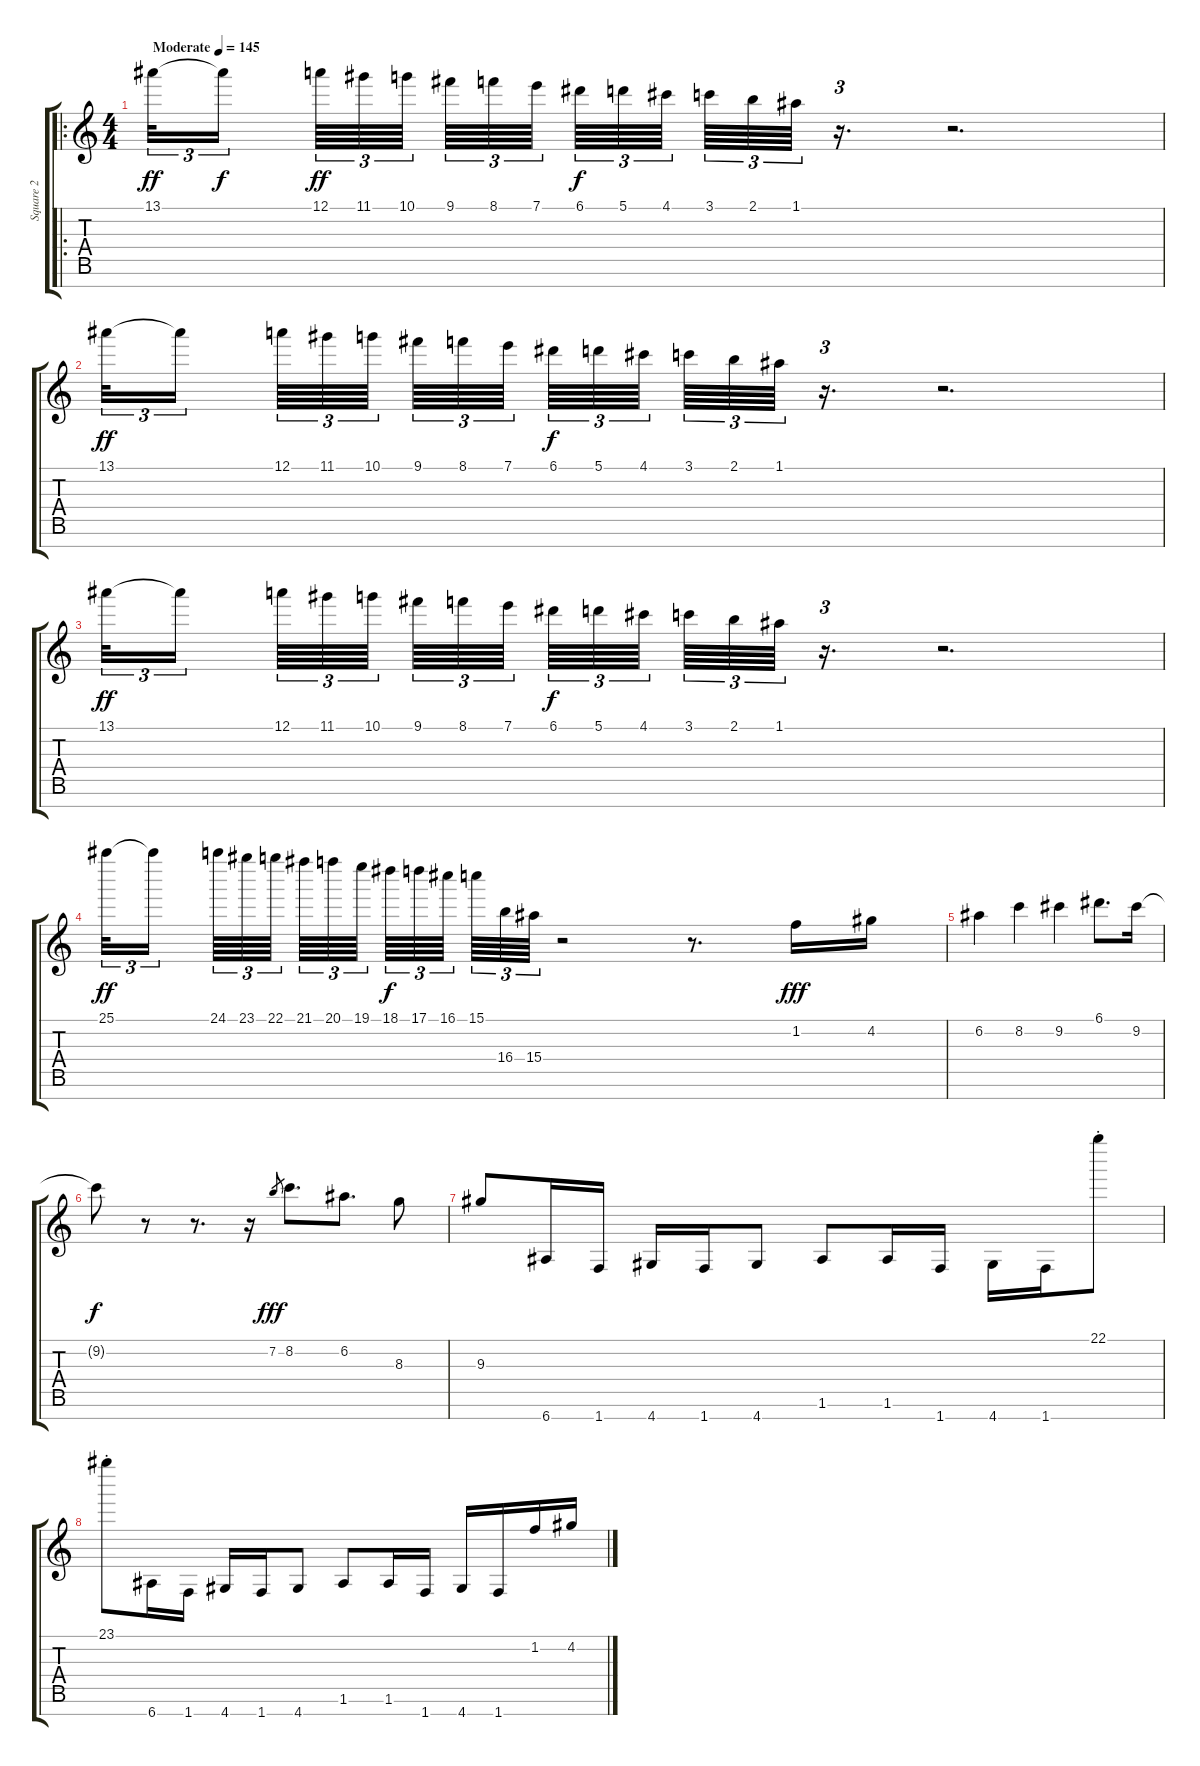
\track ("Square 2" "Square 2") {instrument electricguitarjazz}
\staff {score tabs}
\tuning (A4 E4 B3 G3 D3 A2 E2) {hide}
\ro
\ts (4 4)
\tempo (145 "Moderate")
\clef g2
\ks c
13.1.32{tu (3 2) dy ff instrument electricguitarjazz} 13.1{t}.16{tu (3 2) dy f beam splitsecondary} 12.1.64{tu (3 2) dy ff} 11.1.64{tu (3 2)} 10.1.64{tu (3 2) beam splitsecondary} 9.1.64{tu (3 2)} 8.1.64{tu (3 2)} 7.1.64{tu (3 2) beam splitsecondary} 6.1.64{tu (3 2) dy f} 5.1.64{tu (3 2)} 4.1.64{tu (3 2) beam splitsecondary} 3.1.64{tu (3 2)} 2.1.64{tu (3 2)} 1.1.64{tu (3 2)} r.16{d tu (3 2)} r.2{d} |
13.1.32{tu (3 2) dy ff} 13.1{t}.16{tu (3 2) beam splitsecondary} 12.1.64{tu (3 2)} 11.1.64{tu (3 2)} 10.1.64{tu (3 2) beam splitsecondary} 9.1.64{tu (3 2)} 8.1.64{tu (3 2)} 7.1.64{tu (3 2) beam splitsecondary} 6.1.64{tu (3 2) dy f} 5.1.64{tu (3 2)} 4.1.64{tu (3 2) beam splitsecondary} 3.1.64{tu (3 2)} 2.1.64{tu (3 2)} 1.1.64{tu (3 2)} r.16{d tu (3 2)} r.2{d} |
13.1.32{tu (3 2) dy ff} 13.1{t}.16{tu (3 2) beam splitsecondary} 12.1.64{tu (3 2)} 11.1.64{tu (3 2)} 10.1.64{tu (3 2) beam splitsecondary} 9.1.64{tu (3 2)} 8.1.64{tu (3 2)} 7.1.64{tu (3 2) beam splitsecondary} 6.1.64{tu (3 2) dy f} 5.1.64{tu (3 2)} 4.1.64{tu (3 2) beam splitsecondary} 3.1.64{tu (3 2)} 2.1.64{tu (3 2)} 1.1.64{tu (3 2)} r.16{d tu (3 2)} r.2{d} |
25.1.32{tu (3 2) dy ff} 25.1{t}.16{tu (3 2) beam splitsecondary} 24.1.64{tu (3 2)} 23.1.64{tu (3 2)} 22.1.64{tu (3 2) beam splitsecondary} 21.1.64{tu (3 2)} 20.1.64{tu (3 2)} 19.1.64{tu (3 2) beam splitsecondary} 18.1.64{tu (3 2) dy f} 17.1.64{tu (3 2)} 16.1.64{tu (3 2) beam splitsecondary} 15.1.64{tu (3 2)} 16.4.64{tu (3 2)} 15.4.64{tu (3 2)} r.2 r.8{d} 1.2.16{dy fff} 4.2.16 |
6.2.4 8.2.4 9.2.4 6.1.8{d} 9.2.16 |
9.2{t}.8{dy f} r.8 r.8{d} r.16 7.2.8{gr dy fff} 8.2.8{d} 6.2.8{d} 8.3.8 |
9.3.8 6.7.16 1.7.16 4.7.16 1.7.16 4.7.8 1.6.8 1.6.16 1.7.16 4.7.16 1.7.16 22.1{st}.8 |
23.1{st}.8 6.7.16 1.7.16 4.7.16 1.7.16 4.7.8 1.6.8 1.6.16 1.7.16 4.7.16 1.7.16 1.2.16 4.2.16
